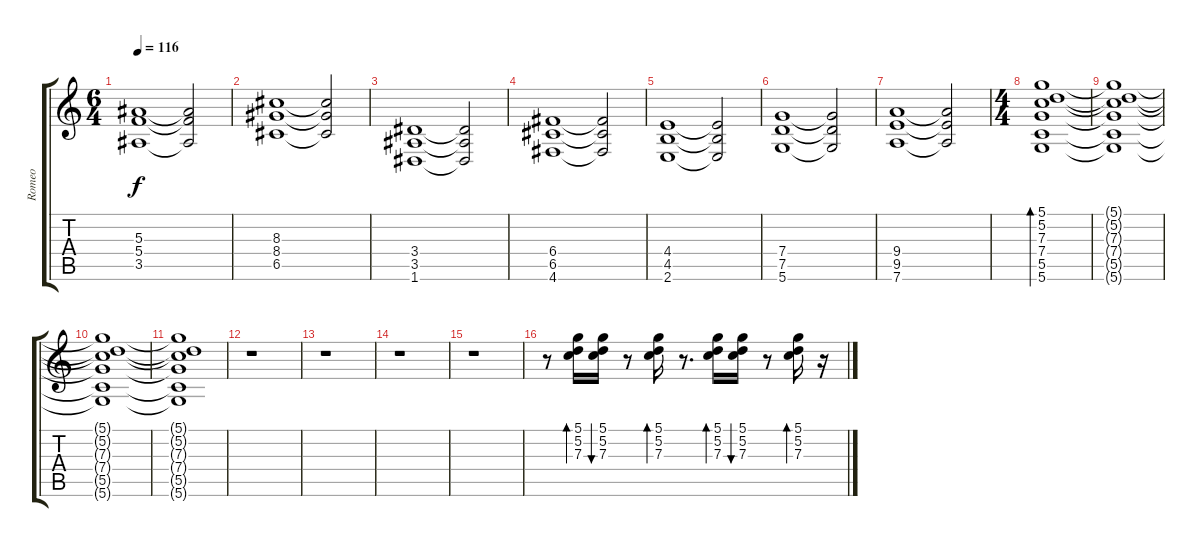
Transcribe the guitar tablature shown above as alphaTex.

\track ("Romeo" "Romeo") {instrument distortionguitar}
\staff {score tabs}
\tuning (D4 A3 F3 C3 G2 D2) {hide}
\ts (6 4)
\tempo 116
\clef g2
\ks c
(5.3 5.4 3.5).1{dy f} (5.3{t} 5.4{t} 3.5{t}).2 |
(8.3 8.4 6.5).1 (8.3{t} 8.4{t} 6.5{t}).2 |
(3.4 3.5 1.6).1 (3.4{t} 3.5{t} 1.6{t}).2 |
(6.4 6.5 4.6).1 (6.4{t} 6.5{t} 4.6{t}).2 |
(4.4 4.5 2.6).1 (4.4{t} 4.5{t} 2.6{t}).2 |
(7.4 7.5 5.6).1 (7.4{t} 7.5{t} 5.6{t}).2 |
(9.4 9.5 7.6).1 (9.4{t} 9.5{t} 7.6{t}).2 |
\ts (4 4)
(5.1 5.2 7.3 7.4 5.5 5.6).1{bd 120 volume 9} |
(5.1{t} 5.2{t} 7.3{t} 7.4{t} 5.5{t} 5.6{t}).1 |
(5.1{t} 5.2{t} 7.3{t} 7.4{t} 5.5{t} 5.6{t}).1 |
(5.1{t} 5.2{t} 7.3{t} 7.4{t} 5.5{t} 5.6{t}).1 |
r.1 |
r.1 |
r.1 |
r.1 |
r.8 (5.1 5.2 7.3).16{bd 120 volume 12} (5.1 5.2 7.3).16{bu 120} r.8 (5.1 5.2 7.3).16{bd 120} r.8{d} (5.1 5.2 7.3).16{bd 120} (5.1 5.2 7.3).16{bu 120} r.8 (5.1 5.2 7.3).16{bd 120} r.16
